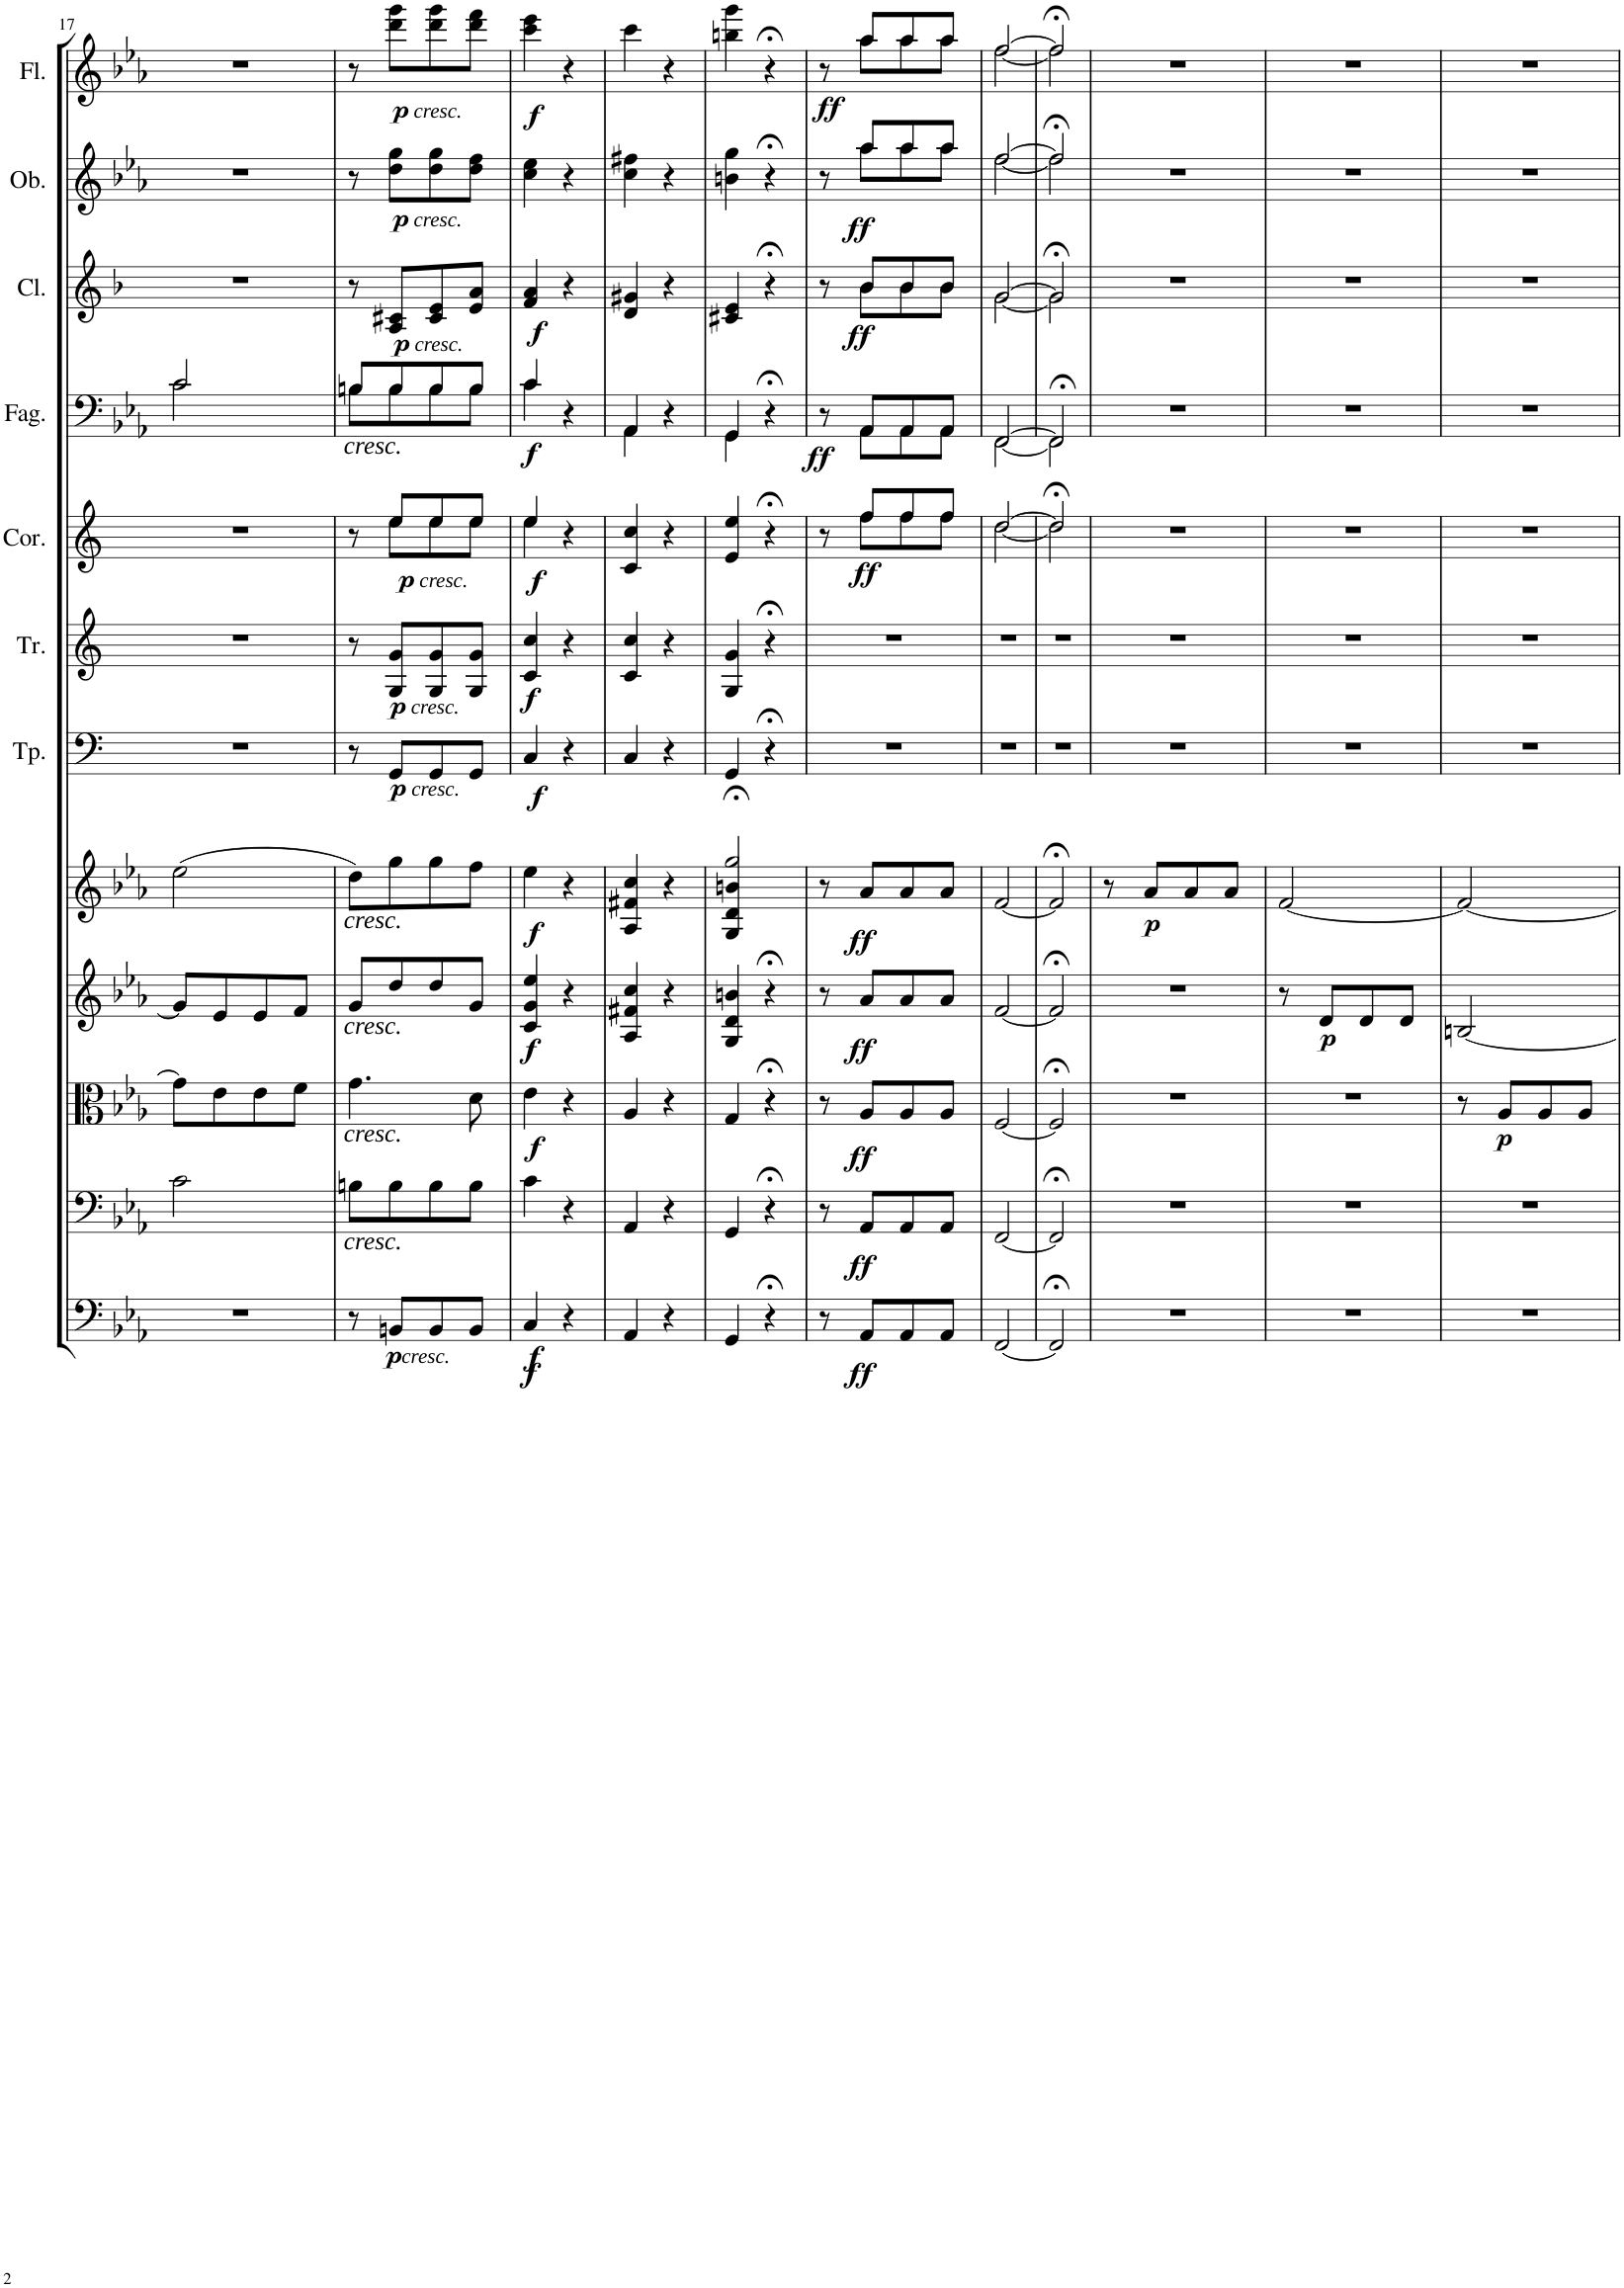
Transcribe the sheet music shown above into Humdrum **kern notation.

**kern	**dynam	**kern	**dynam	**kern	**dynam	**kern	**dynam	**kern	**dynam	**kern	**dynam	**kern	**dynam	**kern	**dynam	**kern	**dynam	**kern	**dynam	**kern	**dynam	**kern	**dynam
*part12	*part12	*part11	*part11	*part10	*part10	*part9	*part9	*part8	*part8	*part7	*part7	*part6	*part6	*part5	*part5	*part4	*part4	*part3	*part3	*part2	*part2	*part1	*part1
*staff12	*staff12	*staff11	*staff11	*staff10	*staff10	*staff9	*staff9	*staff8	*staff8	*staff7	*staff7	*staff6	*staff6	*staff5	*staff5	*staff4	*staff4	*staff3	*staff3	*staff2	*staff2	*staff1	*staff1
*I"Basso	*	*I"Violoncello	*	*I"Viola	*	*I"Violino II	*	*I"Violino I	*	*I"Timpani in C.G	*	*I"Trombe in C	*	*I"Corni in Es	*	*I"Fagotti	*	*I"Clarinetti in B	*	*I"Oboi	*	*I"Flauti	*
*	*	*	*	*	*	*	*	*	*	*I'Tp.	*	*I'Tr.	*	*I'Cor.	*	*I'Fag.	*	*I'Cl.	*	*I'Ob.	*	*I'Fl.	*
!!LO:PB:g=z
*clefF4	*	*clefF4	*	*clefC3	*	*clefG2	*	*clefG2	*	*clefF4	*	*clefG2	*	*clefG2	*	*clefF4	*	*clefG2	*	*clefG2	*	*clefG2	*
*Trd7c12	*	*	*	*	*	*	*	*	*	*	*	*	*	*Trd4c7	*	*	*	*Trd1c2	*	*	*	*	*
*k[b-e-a-]	*	*k[b-e-a-]	*	*k[b-e-a-]	*	*k[b-e-a-]	*	*k[b-e-a-]	*	*k[]	*	*k[]	*	*k[]	*	*k[b-e-a-]	*	*k[b-]	*	*k[b-e-a-]	*	*k[b-e-a-]	*
*M2/4	*	*M2/4	*	*M2/4	*	*M2/4	*	*M2/4	*	*M2/4	*	*M2/4	*	*M2/4	*	*M2/4	*	*M2/4	*	*M2/4	*	*M2/4	*
=17	=17	=17	=17	=17	=17	=17	=17	=17	=17	=17	=17	=17	=17	=17	=17	=17	=17	=17	=17	=17	=17	=17	=17
*	*	*	*	*	*	*	*	*	*	*	*	*	*	*	*	*^	*	*	*	*	*	*	*
2r	.	2c\	.	8g\L]	.	8g/L]	.	(2ee-\	.	2r	.	2r	.	2r	.	2c/	2c\	.	2r	.	2r	.	2r	.
.	.	.	.	8e-\	.	8e-/	.	.	.	.	.	.	.	.	.	.	.	.	.	.	.	.	.	.
.	.	.	.	8e-\	.	8e-/	.	.	.	.	.	.	.	.	.	.	.	.	.	.	.	.	.	.
.	.	.	.	8f\J	.	8f/J	.	.	.	.	.	.	.	.	.	.	.	.	.	.	.	.	.	.
=18	=18	=18	=18	=18	=18	=18	=18	=18	=18	=18	=18	=18	=18	=18	=18	=18	=18	=18	=18	=18	=18	=18	=18	=18
*	*	*	*	*	*	*	*	*	*	*	*	*	*	*^	*	*	*	*	*	*	*	*	*	*
!	!	!	!	!	!	!	!	!	!	!	!	!	!	!	!	!	!LO:TX:b:i:t=cresc.	!	!	!	!	!	!	!	!
!	!	!	!	!	!	!	!	!LO:TX:b:i:t=cresc.	!	!	!	!	!	!	!	!	!	!	!	!	!	!	!	!	!
!	!	!	!	!	!	!LO:TX:b:i:t=cresc.	!	!	!	!	!	!	!	!	!	!	!	!	!	!	!	!	!	!	!
!	!	!	!	!LO:TX:b:i:t=cresc.	!	!	!	!	!	!	!	!	!	!	!	!	!	!	!	!	!	!	!	!	!
!	!	!LO:TX:b:i:t=cresc.	!	!	!	!	!	!	!	!	!	!	!	!	!	!	!	!	!	!	!	!	!	!	!
8r	.	8Bn\L	.	4.g\	.	8g/L	.	8dd\L)	.	8r	.	8r	.	8r	8ryy	.	8Bn/L	8B\L	.	8r	.	8r	.	8r	.
!	!LO:DY:b	!	!	!	!	!	!	!	!	!	!	!	!	!	!	!	!	!	!	!	!	!	!	!	!
!	!LO:DY:n=1:b	!	!	!	!	!	!	!	!	!	!LO:DY:b	!	!	!	!	!	!	!	!	!	!	!	!	!	!
!	!	!	!	!	!	!	!	!	!	!	!LO:DY:n=1:b	!	!LO:DY:b	!	!	!	!	!	!	!	!	!	!	!	!
!	!	!	!	!	!	!	!	!	!	!	!	!	!LO:DY:n=1:b	!	!	!LO:DY:b	!	!	!	!	!	!	!	!	!
!	!	!	!	!	!	!	!	!	!	!	!	!	!	!	!	!LO:DY:n=1:b	!	!	!	!	!LO:DY:b	!	!	!	!
!	!	!	!	!	!	!	!	!	!	!	!	!	!	!	!	!	!	!	!	!	!LO:DY:n=1:b	!	!LO:DY:b	!	!
!	!	!	!	!	!	!	!	!	!	!	!	!	!	!	!	!	!	!	!	!	!	!	!LO:DY:n=1:b	!	!LO:DY:b
!	!	!	!	!	!	!	!	!	!	!	!	!	!	!	!	!	!	!	!	!	!	!	!	!	!LO:DY:n=1:b
8BBn/L	p other-dynamics	8B\	.	.	.	8dd/	.	8gg\	.	8GG/L	p other-dynamics	8G/ 8g/L	p other-dynamics	8ee/L	8ee\L	p other-dynamics	8B/	8B\	.	8A/ 8c#X/L	p other-dynamics	8dd\ 8gg\L	p other-dynamics	8ddd\ 8ggg\L	p other-dynamics
8BB/	.	8B\	.	.	.	8dd/	.	8gg\	.	8GG/	.	8G/ 8g/	.	8ee/	8ee\	.	8B/	8B\	.	8c#/ 8e/	.	8dd\ 8gg\	.	8ddd\ 8ggg\	.
8BB/J	.	8B\J	.	8d\	.	8g/J	.	8ff\J	.	8GG/J	.	8G/ 8g/J	.	8ee/J	8ee\J	.	8B/J	8B\J	.	8e/ 8a/J	.	8dd\ 8ff\J	.	8ddd\ 8fff\J	.
=19	=19	=19	=19	=19	=19	=19	=19	=19	=19	=19	=19	=19	=19	=19	=19	=19	=19	=19	=19	=19	=19	=19	=19	=19	=19
!	!LO:DY:b	!	!	!	!	!	!	!	!	!	!	!	!	!	!	!	!	!	!	!	!	!	!	!	!
!	!LO:DY:n=1:b	!	!	!	!LO:DY:b	!	!LO:DY:b	!	!LO:DY:b	!	!LO:DY:b	!	!LO:DY:b	!	!	!LO:DY:b	!	!	!LO:DY:b	!	!LO:DY:b	!	!	!	!LO:DY:b
4C/	f f	4c\	.	4e-\	f	4c/ 4g/ 4ee-/	f	4ee-\	f	4C/	f	4c/ 4cc/	f	4ee/	4ee\	f	4c/	4c\	f	4f/ 4a/	f	4cc\ 4ee-\	.	4ccc\ 4eee-\	f
4r	.	4r	.	4r	.	4r	.	4r	.	4r	.	4r	.	4r	4ryy	.	4r	4ryy	.	4r	.	4r	.	4r	.
*	*	*	*	*	*	*	*	*	*	*	*	*	*	*v	*v	*	*	*	*	*	*	*	*	*	*
=20	=20	=20	=20	=20	=20	=20	=20	=20	=20	=20	=20	=20	=20	=20	=20	=20	=20	=20	=20	=20	=20	=20	=20	=20
4AA-/	.	4AA-/	.	4A-/	.	4A-/ 4f#X/ 4cc/	.	4A-/ 4f#X/ 4cc/	.	4C/	.	4c/ 4cc/	.	4c/ 4cc/	.	4AA-/	4AA-\	.	4d/ 4g#X/	.	4cc\ 4ff#X\	.	4ccc\	.
4r	.	4r	.	4r	.	4r	.	4r	.	4r	.	4r	.	4r	.	4r	4ryy	.	4r	.	4r	.	4r	.
=21	=21	=21	=21	=21	=21	=21	=21	=21	=21	=21	=21	=21	=21	=21	=21	=21	=21	=21	=21	=21	=21	=21	=21	=21
*	*	*	*	*	*	*	*	*^	*	*	*	*	*	*	*	*	*	*	*	*	*	*	*	*
4GG/	.	4GG/	.	4G/	.	4G/ 4d/ 4bn/	.	2gg;</	4G/ 4d/ 4bn/	.	4GG/	.	4G/ 4g/	.	4e/ 4ee/	.	4GG/	4GG\	.	4c#X/ 4e/	.	4bn\ 4gg\	.	4bbn\ 4ggg\	.
4r;<	.	4r;<	.	4r;<	.	4r;<	.	.	4ryy	.	4r;<	.	4r;<	.	4r;<	.	4r;<	4ryy	.	4r;<	.	4r;<	.	4r;<	.
=22	=22	=22	=22	=22	=22	=22	=22	=22	=22	=22	=22	=22	=22	=22	=22	=22	=22	=22	=22	=22	=22	=22	=22	=22	=22
*	*	*	*	*	*	*	*	*	*	*	*	*	*	*	*^	*	*	*	*	*^	*	*^	*	*^	*
!	!	!	!	!	!	!	!	!	!	!	!	!	!	!	!	!	!	!	!	!LO:DY:b	!	!	!	!	!	!	!	!	!LO:DY:b
*	*	*	*	*	*	*	*	*v	*v	*	*	*	*	*	*	*	*	*	*	*	*	*	*	*	*	*	*	*	*
8r	.	8r	.	8r	.	8r	.	8r	.	2r	.	2r	.	8r	8ryy	.	8r	8ryy	ff	8r	8ryy	.	8r	8ryy	.	8r	8ryy	ff
!	!LO:DY:b	!	!LO:DY:b	!	!LO:DY:b	!	!LO:DY:b	!	!LO:DY:b	!	!	!	!	!	!	!LO:DY:b	!	!	!	!	!	!LO:DY:b	!	!	!LO:DY:b	!	!	!
8AA-/L	ff	8AA-/L	ff	8A-/L	ff	8a-/L	ff	8a-/L	ff	.	.	.	.	8ff/L	8ff\L	ff	8AA-/L	8AA-\L	.	8b-/L	8b-\L	ff	8aa-/L	8aa-\L	ff	8aa-/L	8aa-\L	.
8AA-/	.	8AA-/	.	8A-/	.	8a-/	.	8a-/	.	.	.	.	.	8ff/	8ff\	.	8AA-/	8AA-\	.	8b-/	8b-\	.	8aa-/	8aa-\	.	8aa-/	8aa-\	.
8AA-/J	.	8AA-/J	.	8A-/J	.	8a-/J	.	8a-/J	.	.	.	.	.	8ff/J	8ff\J	.	8AA-/J	8AA-\J	.	8b-/J	8b-\J	.	8aa-/J	8aa-\J	.	8aa-/J	8aa-\J	.
=23	=23	=23	=23	=23	=23	=23	=23	=23	=23	=23	=23	=23	=23	=23	=23	=23	=23	=23	=23	=23	=23	=23	=23	=23	=23	=23	=23	=23
[2FF/	.	[2FF/	.	[2F/	.	[2f/	.	[2f/	.	2r	.	2r	.	[2dd/	[2dd\	.	[2FF/	[2FF\	.	[2g/	[2g\	.	[2ff/	[2ff\	.	[2ff/	[2ff\	.
=24	=24	=24	=24	=24	=24	=24	=24	=24	=24	=24	=24	=24	=24	=24	=24	=24	=24	=24	=24	=24	=24	=24	=24	=24	=24	=24	=24	=24
2FF;</]	.	2FF;</]	.	2F;</]	.	2f;</]	.	2f;</]	.	2r	.	2r	.	2dd;</]	2dd\]	.	2FF;</]	2FF\]	.	2g;</]	2g\]	.	2ff;</]	2ff\]	.	2ff;</]	2ff\]	.
*	*	*	*	*	*	*	*	*	*	*	*	*	*	*v	*v	*	*	*	*	*v	*v	*	*v	*v	*	*v	*v	*
*	*	*	*	*	*	*	*	*	*	*	*	*	*	*	*	*v	*v	*	*	*	*	*	*	*
=25	=25	=25	=25	=25	=25	=25	=25	=25	=25	=25	=25	=25	=25	=25	=25	=25	=25	=25	=25	=25	=25	=25	=25
2r	.	2r	.	2r	.	2r	.	8r	.	2r	.	2r	.	2r	.	2r	.	2r	.	2r	.	2r	.
!	!	!	!	!	!	!	!	!	!LO:DY:b	!	!	!	!	!	!	!	!	!	!	!	!	!	!
.	.	.	.	.	.	.	.	8a-/L	p	.	.	.	.	.	.	.	.	.	.	.	.	.	.
.	.	.	.	.	.	.	.	8a-/	.	.	.	.	.	.	.	.	.	.	.	.	.	.	.
.	.	.	.	.	.	.	.	8a-/J	.	.	.	.	.	.	.	.	.	.	.	.	.	.	.
=26	=26	=26	=26	=26	=26	=26	=26	=26	=26	=26	=26	=26	=26	=26	=26	=26	=26	=26	=26	=26	=26	=26	=26
2r	.	2r	.	2r	.	8r	.	[2f/	.	2r	.	2r	.	2r	.	2r	.	2r	.	2r	.	2r	.
!	!	!	!	!	!	!	!LO:DY:b	!	!	!	!	!	!	!	!	!	!	!	!	!	!	!	!
.	.	.	.	.	.	8d/L	p	.	.	.	.	.	.	.	.	.	.	.	.	.	.	.	.
.	.	.	.	.	.	8d/	.	.	.	.	.	.	.	.	.	.	.	.	.	.	.	.	.
.	.	.	.	.	.	8d/J	.	.	.	.	.	.	.	.	.	.	.	.	.	.	.	.	.
=27	=27	=27	=27	=27	=27	=27	=27	=27	=27	=27	=27	=27	=27	=27	=27	=27	=27	=27	=27	=27	=27	=27	=27
2r	.	2r	.	8r	.	[2Bn/	.	2f/_	.	2r	.	2r	.	2r	.	2r	.	2r	.	2r	.	2r	.
!	!	!	!	!	!LO:DY:b	!	!	!	!	!	!	!	!	!	!	!	!	!	!	!	!	!	!
.	.	.	.	8A-/L	p	.	.	.	.	.	.	.	.	.	.	.	.	.	.	.	.	.	.
.	.	.	.	8A-/	.	.	.	.	.	.	.	.	.	.	.	.	.	.	.	.	.	.	.
.	.	.	.	8A-/J	.	.	.	.	.	.	.	.	.	.	.	.	.	.	.	.	.	.	.
=	=	=	=	=	=	=	=	=	=	=	=	=	=	=	=	=	=	=	=	=	=	=	=
*-	*-	*-	*-	*-	*-	*-	*-	*-	*-	*-	*-	*-	*-	*-	*-	*-	*-	*-	*-	*-	*-	*-	*-
